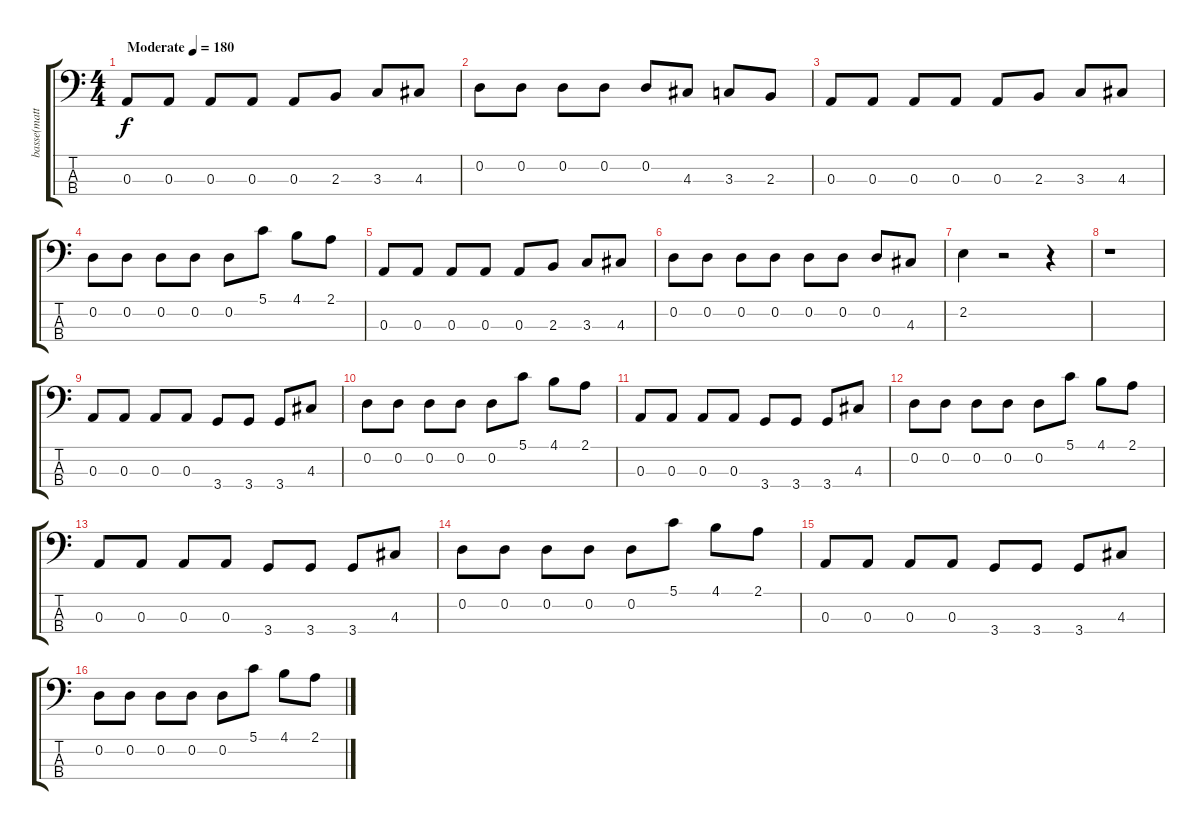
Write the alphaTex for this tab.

\track ("basse(matt)" "basse(matt") {instrument electricbasspick}
\staff {score tabs}
\tuning (G2 D2 A1 E1) {hide}
\ts (4 4)
\tempo (180 "Moderate")
\clef f4
\ks c
0.3.8{dy f instrument electricbasspick} 0.3.8 0.3.8 0.3.8 0.3.8 2.3.8 3.3.8 4.3.8 |
0.2.8 0.2.8 0.2.8 0.2.8 0.2.8 4.3.8 3.3.8 2.3.8 |
0.3.8 0.3.8 0.3.8 0.3.8 0.3.8 2.3.8 3.3.8 4.3.8 |
0.2.8 0.2.8 0.2.8 0.2.8 0.2.8 5.1.8 4.1.8 2.1.8 |
0.3.8 0.3.8 0.3.8 0.3.8 0.3.8 2.3.8 3.3.8 4.3.8 |
0.2.8 0.2.8 0.2.8 0.2.8 0.2.8 0.2.8 0.2.8 4.3.8 |
2.2.4 r.2 r.4 |
r.1 |
0.3.8 0.3.8 0.3.8 0.3.8 3.4.8 3.4.8 3.4.8 4.3.8 |
0.2.8 0.2.8 0.2.8 0.2.8 0.2.8 5.1.8 4.1.8 2.1.8 |
0.3.8 0.3.8 0.3.8 0.3.8 3.4.8 3.4.8 3.4.8 4.3.8 |
0.2.8 0.2.8 0.2.8 0.2.8 0.2.8 5.1.8 4.1.8 2.1.8 |
0.3.8 0.3.8 0.3.8 0.3.8 3.4.8 3.4.8 3.4.8 4.3.8 |
0.2.8 0.2.8 0.2.8 0.2.8 0.2.8 5.1.8 4.1.8 2.1.8 |
0.3.8 0.3.8 0.3.8 0.3.8 3.4.8 3.4.8 3.4.8 4.3.8 |
0.2.8 0.2.8 0.2.8 0.2.8 0.2.8 5.1.8 4.1.8 2.1.8
